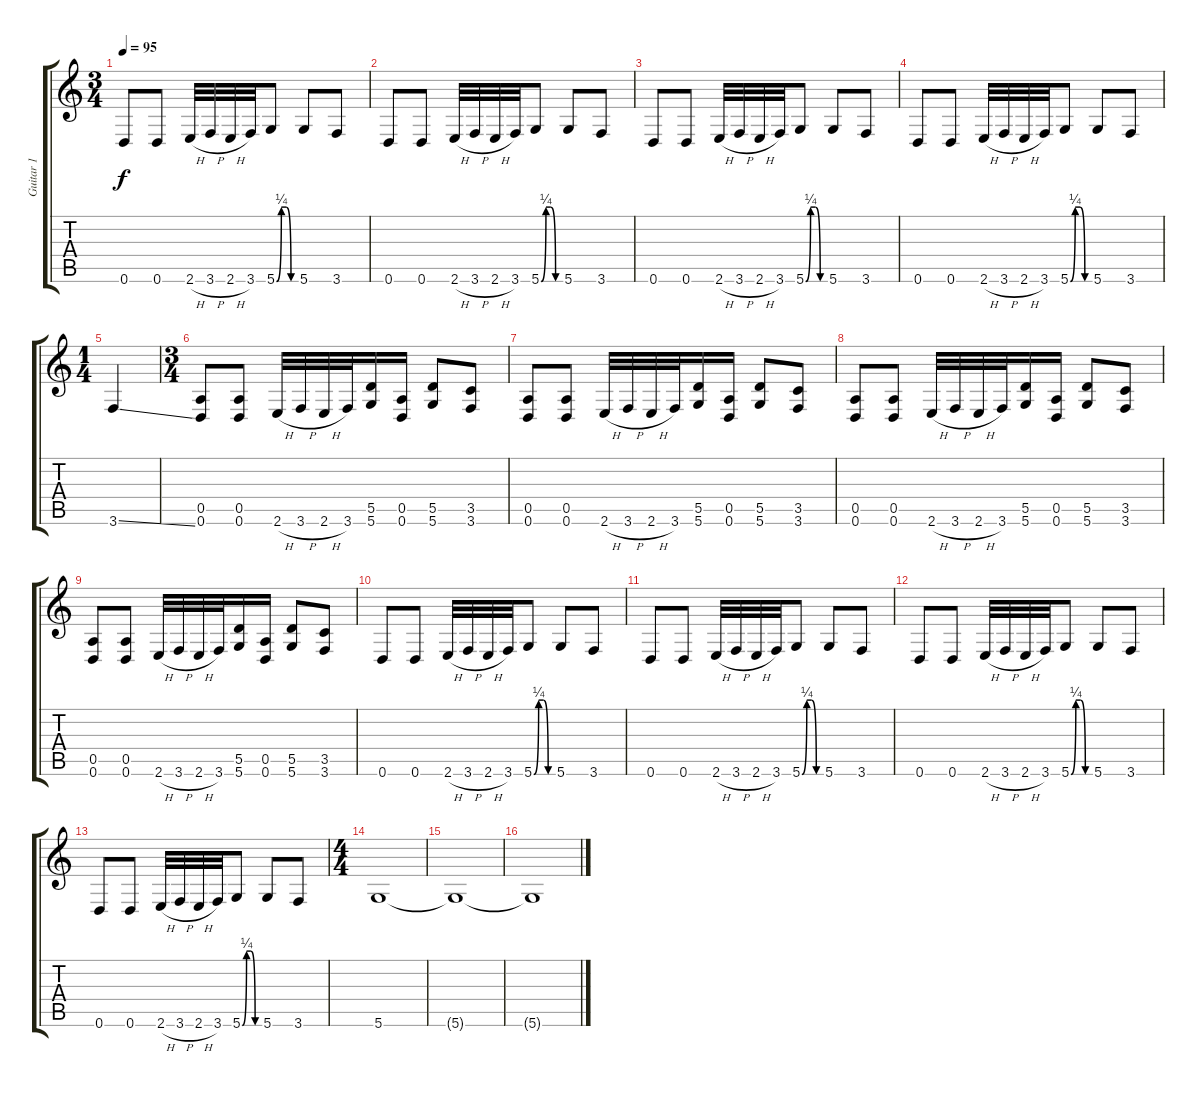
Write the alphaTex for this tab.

\track ("Guitar 1" "Guitar 1") {instrument distortionguitar}
\staff {score tabs}
\tuning (E4 B3 G3 D3 A2 D2) {hide}
\ts (3 4)
\tempo 95
\clef g2
\ks c
0.6.8{dy f balance 16} 0.6.8 2.6{h}.32 3.6{h}.32 2.6{h}.32 3.6.32 5.6{be (custom 0 0 15 1 30 1 45 0 60 0)}.8 5.6.8 3.6.8 |
0.6.8{balance 16} 0.6.8 2.6{h}.32 3.6{h}.32 2.6{h}.32 3.6.32 5.6{be (custom 0 0 15 1 30 1 45 0 60 0)}.8 5.6.8 3.6.8 |
0.6.8{balance 16} 0.6.8 2.6{h}.32 3.6{h}.32 2.6{h}.32 3.6.32 5.6{be (custom 0 0 15 1 30 1 45 0 60 0)}.8 5.6.8 3.6.8 |
0.6.8{balance 16} 0.6.8 2.6{h}.32 3.6{h}.32 2.6{h}.32 3.6.32 5.6{be (custom 0 0 15 1 30 1 45 0 60 0)}.8 5.6.8 3.6.8 |
\ts (1 4)
3.6{ss}.4 |
\ts (3 4)
(0.5 0.6).8{balance 16} (0.5 0.6).8 2.6{h}.32 3.6{h}.32 2.6{h}.32 3.6.32 (5.5 5.6).16 (0.5 0.6).16 (5.5 5.6).8 (3.5 3.6).8 |
(0.5 0.6).8 (0.5 0.6).8 2.6{h}.32 3.6{h}.32 2.6{h}.32 3.6.32 (5.5 5.6).16 (0.5 0.6).16 (5.5 5.6).8 (3.5 3.6).8 |
(0.5 0.6).8{balance 16} (0.5 0.6).8 2.6{h}.32 3.6{h}.32 2.6{h}.32 3.6.32 (5.5 5.6).16 (0.5 0.6).16 (5.5 5.6).8 (3.5 3.6).8 |
(0.5 0.6).8 (0.5 0.6).8 2.6{h}.32 3.6{h}.32 2.6{h}.32 3.6.32 (5.5 5.6).16 (0.5 0.6).16 (5.5 5.6).8 (3.5 3.6).8 |
0.6.8{balance 16} 0.6.8 2.6{h}.32 3.6{h}.32 2.6{h}.32 3.6.32 5.6{be (custom 0 0 15 1 30 1 45 0 60 0)}.8 5.6.8 3.6.8 |
0.6.8{balance 16} 0.6.8 2.6{h}.32 3.6{h}.32 2.6{h}.32 3.6.32 5.6{be (custom 0 0 15 1 30 1 45 0 60 0)}.8 5.6.8 3.6.8 |
0.6.8{balance 16} 0.6.8 2.6{h}.32 3.6{h}.32 2.6{h}.32 3.6.32 5.6{be (custom 0 0 15 1 30 1 45 0 60 0)}.8 5.6.8 3.6.8 |
0.6.8{balance 16} 0.6.8 2.6{h}.32 3.6{h}.32 2.6{h}.32 3.6.32 5.6{be (custom 0 0 15 1 30 1 45 0 60 0)}.8 5.6.8 3.6.8 |
\ts (4 4)
5.6.1{volume 12} |
5.6{t}.1 |
5.6{t}.1{volume 0}
